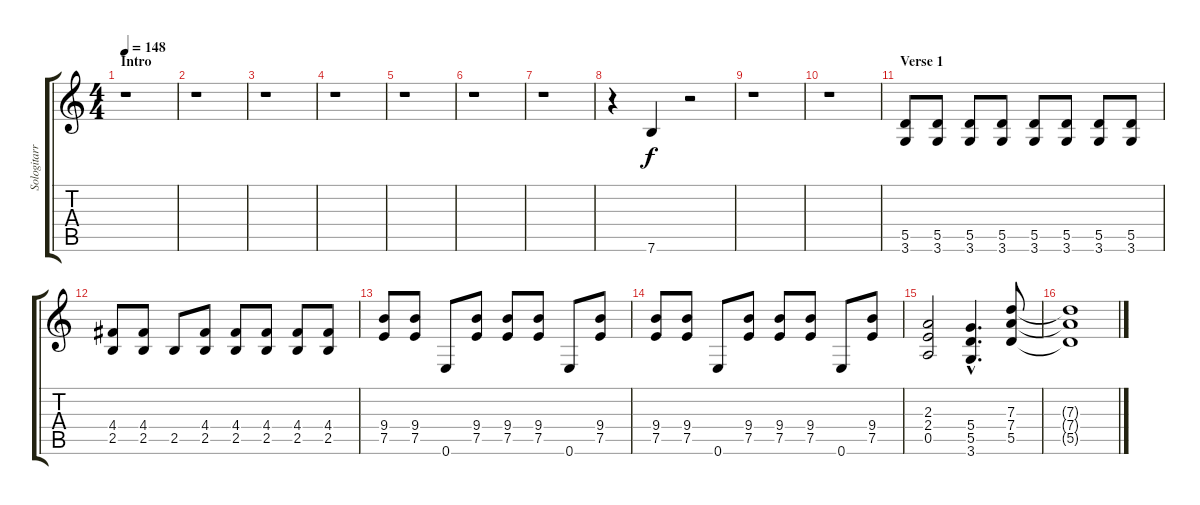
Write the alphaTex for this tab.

\track ("Sologitarre" "Sologitarr") {instrument overdrivenguitar}
\staff {score tabs}
\tuning (E4 B3 G3 D3 A2 E2) {hide}
\ts (4 4)
\section ("" "Intro")
\tempo 148
\clef g2
\ks c
r.1{dy f instrument overdrivenguitar} |
r.1 |
r.1 |
r.1 |
r.1 |
r.1 |
r.1 |
r.4 7.6.4 r.2 |
r.1 |
r.1 |
\section ("" "Verse 1")
(5.5 3.6).8 (5.5 3.6).8 (5.5 3.6).8 (5.5 3.6).8 (5.5 3.6).8 (5.5 3.6).8 (5.5 3.6).8 (5.5 3.6).8 |
(4.4 2.5).8 (4.4 2.5).8 2.5.8 (4.4 2.5).8 (4.4 2.5).8 (4.4 2.5).8 (4.4 2.5).8 (4.4 2.5).8 |
(9.4 7.5).8 (9.4 7.5).8 0.6.8 (9.4 7.5).8 (9.4 7.5).8 (9.4 7.5).8 0.6.8 (9.4 7.5).8 |
(9.4 7.5).8 (9.4 7.5).8 0.6.8 (9.4 7.5).8 (9.4 7.5).8 (9.4 7.5).8 0.6.8 (9.4 7.5).8 |
(2.3 2.4 0.5).2 (5.4{hac} 5.5{hac} 3.6{hac}).4{d} (7.3 7.4 5.5).8 |
(7.3{t} 7.4{t} 5.5{t}).1
